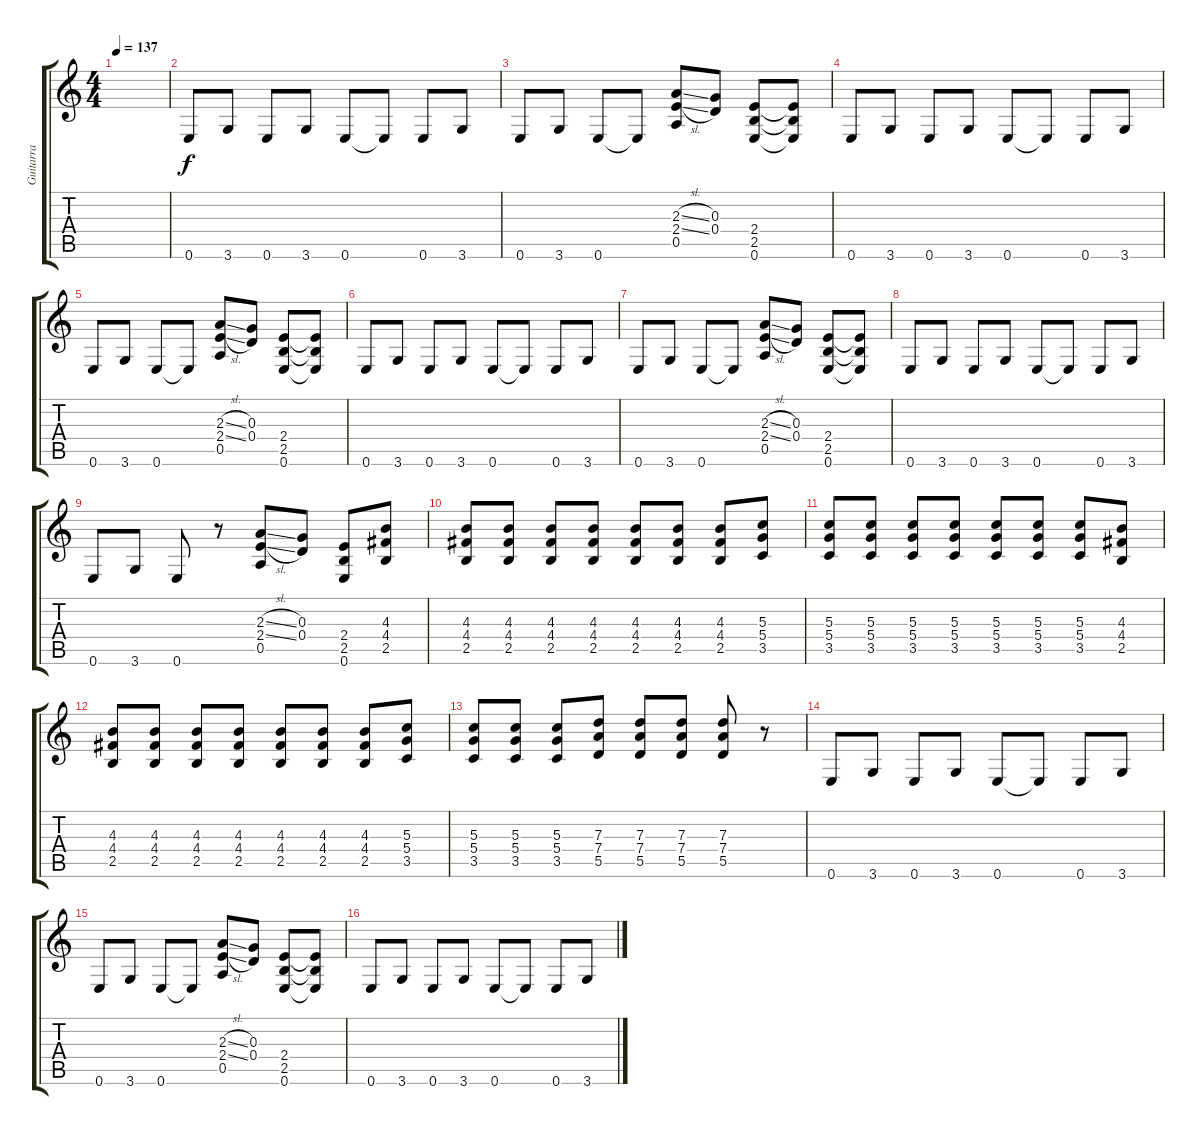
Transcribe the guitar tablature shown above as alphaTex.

\track ("Guitarra" "Guitarra") {instrument overdrivenguitar}
\staff {score tabs}
\tuning (E4 B3 G3 D3 A2 E2) {hide}
\ts (4 4)
\tempo 137
\clef g2
\ks c
|
0.6.8 3.6.8 0.6.8 3.6.8 0.6.8 0.6{t}.8 0.6.8 3.6.8 |
0.6.8 3.6.8 0.6.8 0.6{t}.8 (2.3{sl} 2.4{sl} 0.5).8 (0.3 0.4).8 (2.4 2.5 0.6).8 (2.4{t} 2.5{t} 0.6{t}).8 |
0.6.8 3.6.8 0.6.8 3.6.8 0.6.8 0.6{t}.8 0.6.8 3.6.8 |
0.6.8 3.6.8 0.6.8 0.6{t}.8 (2.3{sl} 2.4{sl} 0.5).8 (0.3 0.4).8 (2.4 2.5 0.6).8 (2.4{t} 2.5{t} 0.6{t}).8 |
0.6.8 3.6.8 0.6.8 3.6.8 0.6.8 0.6{t}.8 0.6.8 3.6.8 |
0.6.8 3.6.8 0.6.8 0.6{t}.8 (2.3{sl} 2.4{sl} 0.5).8 (0.3 0.4).8 (2.4 2.5 0.6).8 (2.4{t} 2.5{t} 0.6{t}).8 |
0.6.8 3.6.8 0.6.8 3.6.8 0.6.8 0.6{t}.8 0.6.8 3.6.8 |
0.6.8 3.6.8 0.6.8 r.8 (2.3{sl} 2.4{sl} 0.5).8 (0.3 0.4).8 (2.4 2.5 0.6).8 (4.3 4.4 2.5).8 |
(4.3 4.4 2.5).8 (4.3 4.4 2.5).8 (4.3 4.4 2.5).8 (4.3 4.4 2.5).8 (4.3 4.4 2.5).8 (4.3 4.4 2.5).8 (4.3 4.4 2.5).8 (5.3 5.4 3.5).8 |
(5.3 5.4 3.5).8 (5.3 5.4 3.5).8 (5.3 5.4 3.5).8 (5.3 5.4 3.5).8 (5.3 5.4 3.5).8 (5.3 5.4 3.5).8 (5.3 5.4 3.5).8 (4.3 4.4 2.5).8 |
(4.3 4.4 2.5).8 (4.3 4.4 2.5).8 (4.3 4.4 2.5).8 (4.3 4.4 2.5).8 (4.3 4.4 2.5).8 (4.3 4.4 2.5).8 (4.3 4.4 2.5).8 (5.3 5.4 3.5).8 |
(5.3 5.4 3.5).8 (5.3 5.4 3.5).8 (5.3 5.4 3.5).8 (7.3 7.4 5.5).8 (7.3 7.4 5.5).8 (7.3 7.4 5.5).8 (7.3 7.4 5.5).8 r.8 |
0.6.8 3.6.8 0.6.8 3.6.8 0.6.8 0.6{t}.8 0.6.8 3.6.8 |
0.6.8 3.6.8 0.6.8 0.6{t}.8 (2.3{sl} 2.4{sl} 0.5).8 (0.3 0.4).8 (2.4 2.5 0.6).8 (2.4{t} 2.5{t} 0.6{t}).8 |
0.6.8 3.6.8 0.6.8 3.6.8 0.6.8 0.6{t}.8 0.6.8 3.6.8
